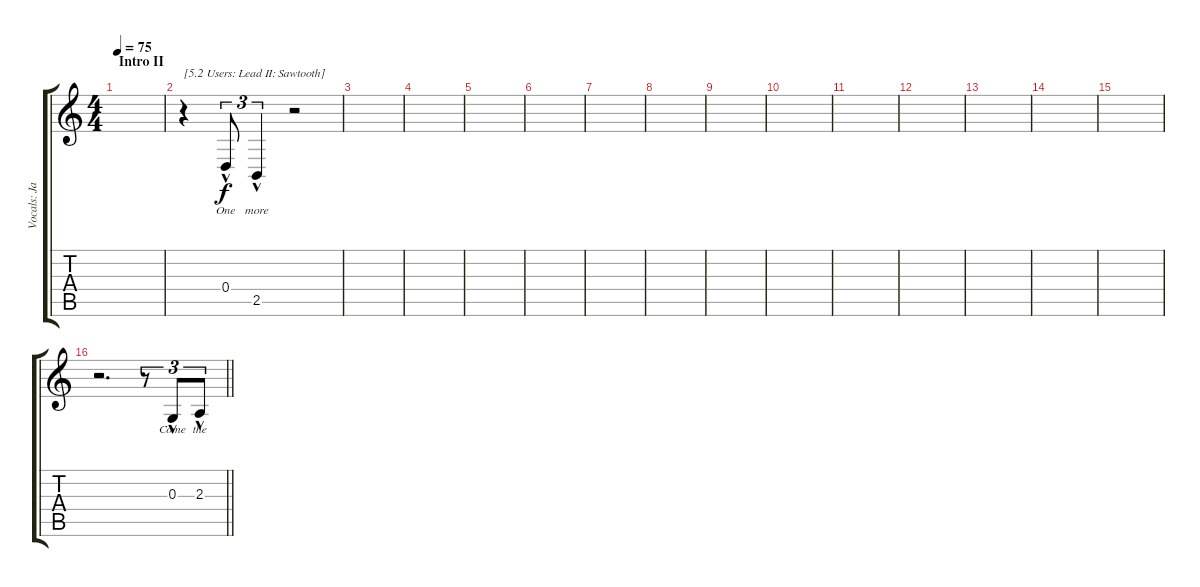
\track ("Vocals: Jack" "Vocals: Ja") {instrument lead2sawtooth}
\staff {score tabs}
\tuning (E4 B3 G3 D3 A2 E2) {hide}
\ts (4 4)
\section ("" "Intro II")
\tempo 75
\clef g2
\ks c
|
r.4{txt "[5.2 Users: Lead II: Sawtooth]"} 0.4{hac}.8{tu (3 2) lyrics (0 "One") lyrics (1 "") lyrics (2 "") lyrics (3 "") lyrics (4 "")} 2.5{hac}.4{tu (3 2) lyrics (0 "more") lyrics (1 "") lyrics (2 "") lyrics (3 "") lyrics (4 "")} r.2 |
|
|
|
|
|
|
|
|
|
|
|
|
|
\barLineRight lightlight
r.2{d} r.8{tu (3 2)} 0.3{hac}.8{tu (3 2) lyrics (0 "Come") lyrics (1 "") lyrics (2 "") lyrics (3 "") lyrics (4 "")} 2.3{hac}.8{tu (3 2) lyrics (0 "the") lyrics (1 "") lyrics (2 "") lyrics (3 "") lyrics (4 "")}
